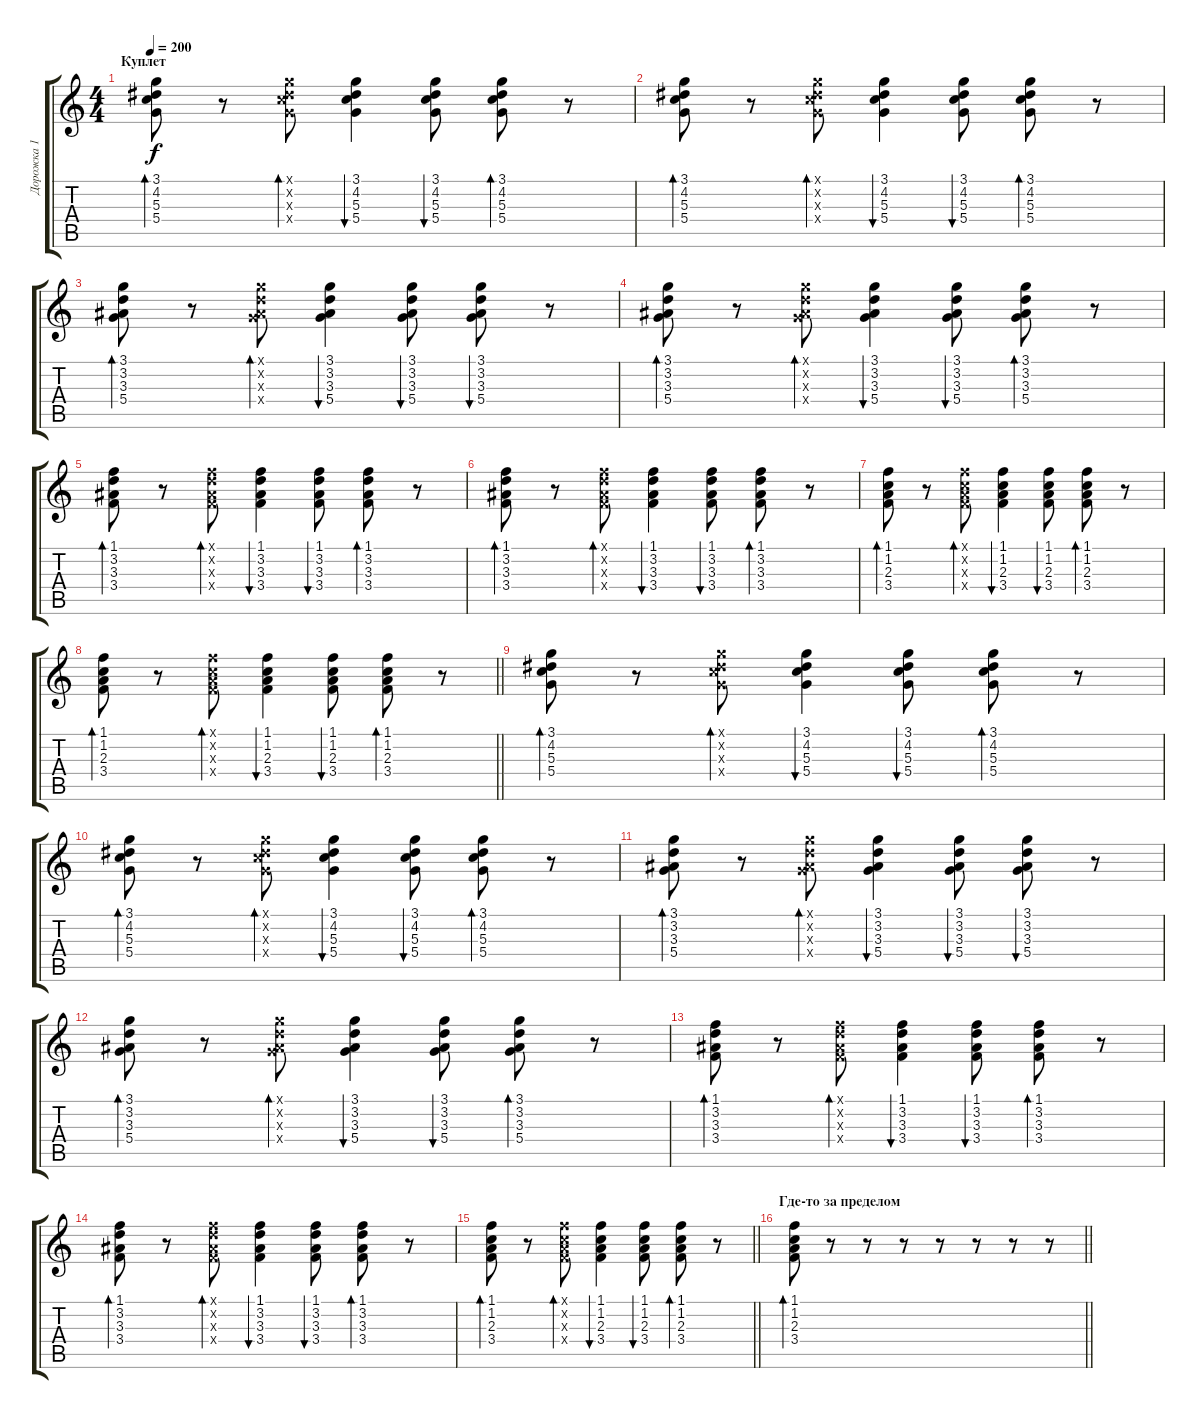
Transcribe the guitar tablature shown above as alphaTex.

\track ("Дорожка 1" "Дорожка 1") {instrument distortionguitar}
\staff {score tabs}
\tuning (E4 B3 G3 D3 A2 E2) {hide}
\ts (4 4)
\section ("" "Куплет")
\tempo 200
\clef g2
\ks c
(3.1 4.2 5.3 5.4).8{bd 60 dy f} r.8 (3.1{x} 4.2{x} 5.3{x} 5.4{x}).8{bd 60} (3.1 4.2 5.3 5.4).4{bu 60} (3.1 4.2 5.3 5.4).8{bu 60} (3.1 4.2 5.3 5.4).8{bd 60} r.8 |
(3.1 4.2 5.3 5.4).8{bd 60} r.8 (3.1{x} 4.2{x} 5.3{x} 5.4{x}).8{bd 60} (3.1 4.2 5.3 5.4).4{bu 60} (3.1 4.2 5.3 5.4).8{bu 60} (3.1 4.2 5.3 5.4).8{bd 60} r.8 |
(3.1 3.2 3.3 5.4).8{bd 60} r.8 (3.1{x} 3.2{x} 3.3{x} 5.4{x}).8{bd 60} (3.1 3.2 3.3 5.4).4{bu 60} (3.1 3.2 3.3 5.4).8{bu 120} (3.1 3.2 3.3 5.4).8{bu 240} r.8 |
(3.1 3.2 3.3 5.4).8{bd 60} r.8 (3.1{x} 3.2{x} 3.3{x} 5.4{x}).8{bd 60} (3.1 3.2 3.3 5.4).4{bu 60} (3.1 3.2 3.3 5.4).8{bu 60} (3.1 3.2 3.3 5.4).8{bd 60} r.8 |
(1.1 3.2 3.3 3.4).8{bd 60} r.8 (1.1{x} 3.2{x} 3.3{x} 3.4{x}).8{bd 60} (1.1 3.2 3.3 3.4).4{bu 60} (1.1 3.2 3.3 3.4).8{bu 60} (1.1 3.2 3.3 3.4).8{bd 60} r.8 |
(1.1 3.2 3.3 3.4).8{bd 60} r.8 (1.1{x} 3.2{x} 3.3{x} 3.4{x}).8{bd 60} (1.1 3.2 3.3 3.4).4{bu 60} (1.1 3.2 3.3 3.4).8{bu 60} (1.1 3.2 3.3 3.4).8{bd 60} r.8 |
(1.1 1.2 2.3 3.4).8{bd 60} r.8 (1.1{x} 1.2{x} 2.3{x} 3.4{x}).8{bd 60} (1.1 1.2 2.3 3.4).4{bu 60} (1.1 1.2 2.3 3.4).8{bu 60} (1.1 1.2 2.3 3.4).8{bd 60} r.8 |
\barLineRight lightlight
(1.1 1.2 2.3 3.4).8{bd 60} r.8 (1.1{x} 1.2{x} 2.3{x} 3.4{x}).8{bd 60} (1.1 1.2 2.3 3.4).4{bu 60} (1.1 1.2 2.3 3.4).8{bu 60} (1.1 1.2 2.3 3.4).8{bd 60} r.8 |
(3.1 4.2 5.3 5.4).8{bd 60} r.8 (3.1{x} 4.2{x} 5.3{x} 5.4{x}).8{bd 60} (3.1 4.2 5.3 5.4).4{bu 60} (3.1 4.2 5.3 5.4).8{bu 60} (3.1 4.2 5.3 5.4).8{bd 60} r.8 |
(3.1 4.2 5.3 5.4).8{bd 60} r.8 (3.1{x} 4.2{x} 5.3{x} 5.4{x}).8{bd 60} (3.1 4.2 5.3 5.4).4{bu 60} (3.1 4.2 5.3 5.4).8{bu 60} (3.1 4.2 5.3 5.4).8{bd 60} r.8 |
(3.1 3.2 3.3 5.4).8{bd 60} r.8 (3.1{x} 3.2{x} 3.3{x} 5.4{x}).8{bd 60} (3.1 3.2 3.3 5.4).4{bu 60} (3.1 3.2 3.3 5.4).8{bu 120} (3.1 3.2 3.3 5.4).8{bu 240} r.8 |
(3.1 3.2 3.3 5.4).8{bd 60} r.8 (3.1{x} 3.2{x} 3.3{x} 5.4{x}).8{bd 60} (3.1 3.2 3.3 5.4).4{bu 60} (3.1 3.2 3.3 5.4).8{bu 60} (3.1 3.2 3.3 5.4).8{bd 60} r.8 |
(1.1 3.2 3.3 3.4).8{bd 60} r.8 (1.1{x} 3.2{x} 3.3{x} 3.4{x}).8{bd 60} (1.1 3.2 3.3 3.4).4{bu 60} (1.1 3.2 3.3 3.4).8{bu 60} (1.1 3.2 3.3 3.4).8{bd 60} r.8 |
(1.1 3.2 3.3 3.4).8{bd 60} r.8 (1.1{x} 3.2{x} 3.3{x} 3.4{x}).8{bd 60} (1.1 3.2 3.3 3.4).4{bu 60} (1.1 3.2 3.3 3.4).8{bu 60} (1.1 3.2 3.3 3.4).8{bd 60} r.8 |
\barLineRight lightlight
(1.1 1.2 2.3 3.4).8{bd 60} r.8 (1.1{x} 1.2{x} 2.3{x} 3.4{x}).8{bd 60} (1.1 1.2 2.3 3.4).4{bu 60} (1.1 1.2 2.3 3.4).8{bu 60} (1.1 1.2 2.3 3.4).8{bd 60} r.8 |
\section ("" "Где-то за пределом")
\barLineRight lightlight
(1.1 1.2 2.3 3.4).8{bd 60} r.8 r.8 r.8 r.8 r.8 r.8 r.8
